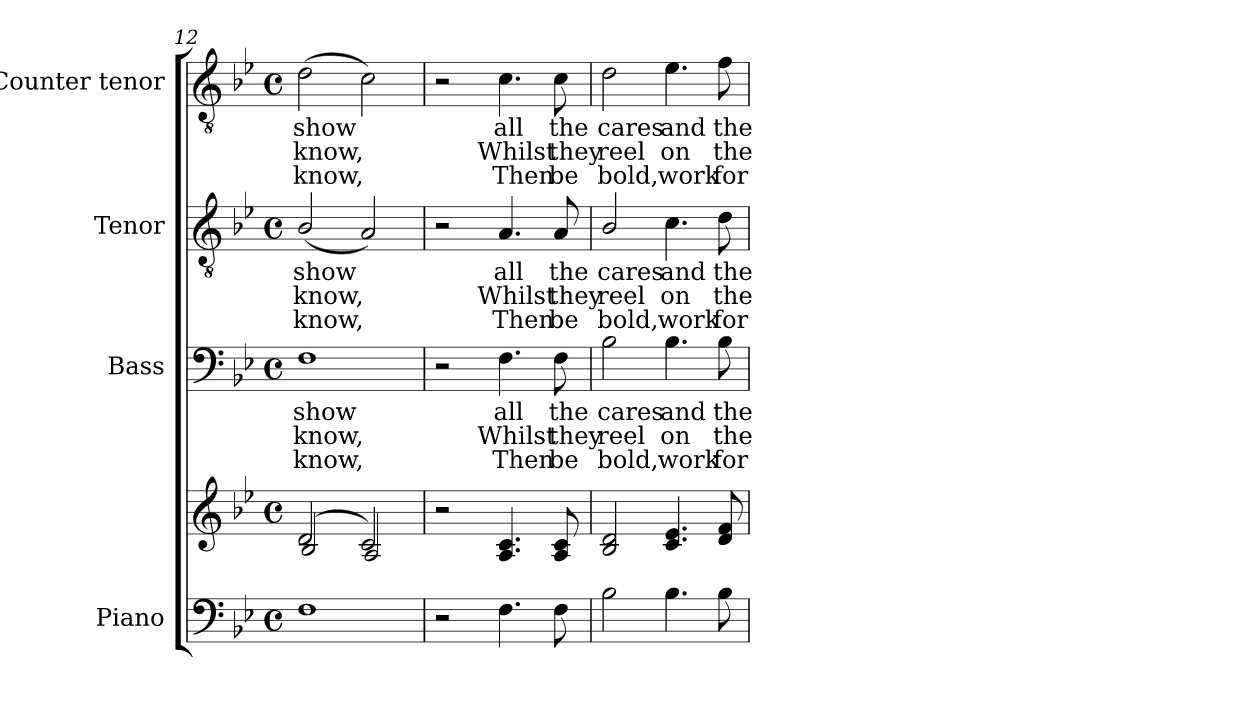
**kern	**kern	**kern	**text	**text	**text	**kern	**text	**text	**text	**kern	**text	**text	**text
*part4	*part4	*part3	*part3	*part3	*part3	*part2	*part2	*part2	*part2	*part1	*part1	*part1	*part1
*staff5	*staff4	*staff3	*staff3	*staff3	*staff3	*staff2	*staff2	*staff2	*staff2	*staff1	*staff1	*staff1	*staff1
*I"Piano	*	*I"Bass	*	*	*	*I"Tenor	*	*	*	*I"Counter tenor	*	*	*
*I'Pno.	*	*I'B.	*	*	*	*I'T.	*	*	*	*	*	*	*
*clefF4	*clefG2	*clefF4	*	*	*	*clefGv2	*	*	*	*clefGv2	*	*	*
*	*	*	*	*	*	*ITrd7c12	*	*	*	*ITrd7c12	*	*	*
*k[b-e-]	*k[b-e-]	*k[b-e-]	*	*	*	*k[b-e-]	*	*	*	*k[b-e-]	*	*	*
*B-:	*B-:	*B-:	*	*	*	*B-:	*	*	*	*B-:	*	*	*
*M4/4	*M4/4	*M4/4	*	*	*	*M4/4	*	*	*	*M4/4	*	*	*
*met(c)	*met(c)	*met(c)	*	*	*	*met(c)	*	*	*	*met(c)	*	*	*
=12	=12	=12	=12	=12	=12	=12	=12	=12	=12	=12	=12	=12	=12
*	*^	*	*	*	*	*	*	*	*	*	*	*	*
!	!	!	!	!LO:LY:b:color=#000000	!LO:LY:b:color=#000000	!LO:LY:b:color=#000000	!	!	!	!	!	!	!	!
!	!	!	!	!	!	!	!	!LO:LY:b:color=#000000	!LO:LY:b:color=#000000	!LO:LY:b:color=#000000	!	!	!	!
!	!	!	!	!	!	!	!	!	!	!	!	!LO:LY:b:color=#000000	!LO:LY:b:color=#000000	!LO:LY:b:color=#000000
1Fi	(2di/	2B-i/	1Fi	show	know,	know,	(2BB-i/	show	know,	know,	(2Di\	show	know,	know,
.	2ci/)	2Ai/	.	.	.	.	2AAi/)	.	.	.	2Ci\)	.	.	.
*	*v	*v	*	*	*	*	*	*	*	*	*	*	*	*
=13	=13	=13	=13	=13	=13	=13	=13	=13	=13	=13	=13	=13	=13
2r	2r	2r	.	.	.	2r	.	.	.	2r	.	.	.
!	!	!	!LO:LY:b:color=#000000	!LO:LY:b:color=#000000	!LO:LY:b:color=#000000	!	!	!	!	!	!	!	!
!	!	!	!	!	!	!	!LO:LY:b:color=#000000	!LO:LY:b:color=#000000	!LO:LY:b:color=#000000	!	!	!	!
!	!	!	!	!	!	!	!	!	!	!	!LO:LY:b:color=#000000	!LO:LY:b:color=#000000	!LO:LY:b:color=#000000
4.Fi\	4.Ai/ 4.ci	4.Fi\	all	Whilst	Then	4.AAi/	all	Whilst	Then	4.Ci\	all	Whilst	Then
!	!	!	!LO:LY:b:color=#000000	!LO:LY:b:color=#000000	!LO:LY:b:color=#000000	!	!	!	!	!	!	!	!
!	!	!	!	!	!	!	!LO:LY:b:color=#000000	!LO:LY:b:color=#000000	!LO:LY:b:color=#000000	!	!	!	!
!	!	!	!	!	!	!	!	!	!	!	!LO:LY:b:color=#000000	!LO:LY:b:color=#000000	!LO:LY:b:color=#000000
8Fi\	8Ai/ 8ci	8Fi\	the	they	be	8AAi/	the	they	be	8Ci\	the	they	be
=14	=14	=14	=14	=14	=14	=14	=14	=14	=14	=14	=14	=14	=14
!	!	!	!LO:LY:b:color=#000000	!LO:LY:b:color=#000000	!LO:LY:b:color=#000000	!	!	!	!	!	!	!	!
!	!	!	!	!	!	!	!LO:LY:b:color=#000000	!LO:LY:b:color=#000000	!LO:LY:b:color=#000000	!	!	!	!
!	!	!	!	!	!	!	!	!	!	!	!LO:LY:b:color=#000000	!LO:LY:b:color=#000000	!LO:LY:b:color=#000000
2B-i\	2B-i/ 2di	2B-i\	cares	reel	bold,	2BB-i/	cares	reel	bold,	2Di\	cares	reel	bold,
!	!	!	!LO:LY:b:color=#000000	!LO:LY:b:color=#000000	!LO:LY:b:color=#000000	!	!	!	!	!	!	!	!
!	!	!	!	!	!	!	!LO:LY:b:color=#000000	!LO:LY:b:color=#000000	!LO:LY:b:color=#000000	!	!	!	!
!	!	!	!	!	!	!	!	!	!	!	!LO:LY:b:color=#000000	!LO:LY:b:color=#000000	!LO:LY:b:color=#000000
4.B-i\	4.ci/ 4.e-i	4.B-i\	and	on	work	4.Ci\	and	on	work	4.E-i\	and	on	work
!	!	!	!LO:LY:b:color=#000000	!LO:LY:b:color=#000000	!LO:LY:b:color=#000000	!	!	!	!	!	!	!	!
!	!	!	!	!	!	!	!LO:LY:b:color=#000000	!LO:LY:b:color=#000000	!LO:LY:b:color=#000000	!	!	!	!
!	!	!	!	!	!	!	!	!	!	!	!LO:LY:b:color=#000000	!LO:LY:b:color=#000000	!LO:LY:b:color=#000000
8B-i\	8di/ 8fi	8B-i\	the	the	for	8Di\	the	the	for	8Fi\	the	the	for
=	=	=	=	=	=	=	=	=	=	=	=	=	=
*-	*-	*-	*-	*-	*-	*-	*-	*-	*-	*-	*-	*-	*-
